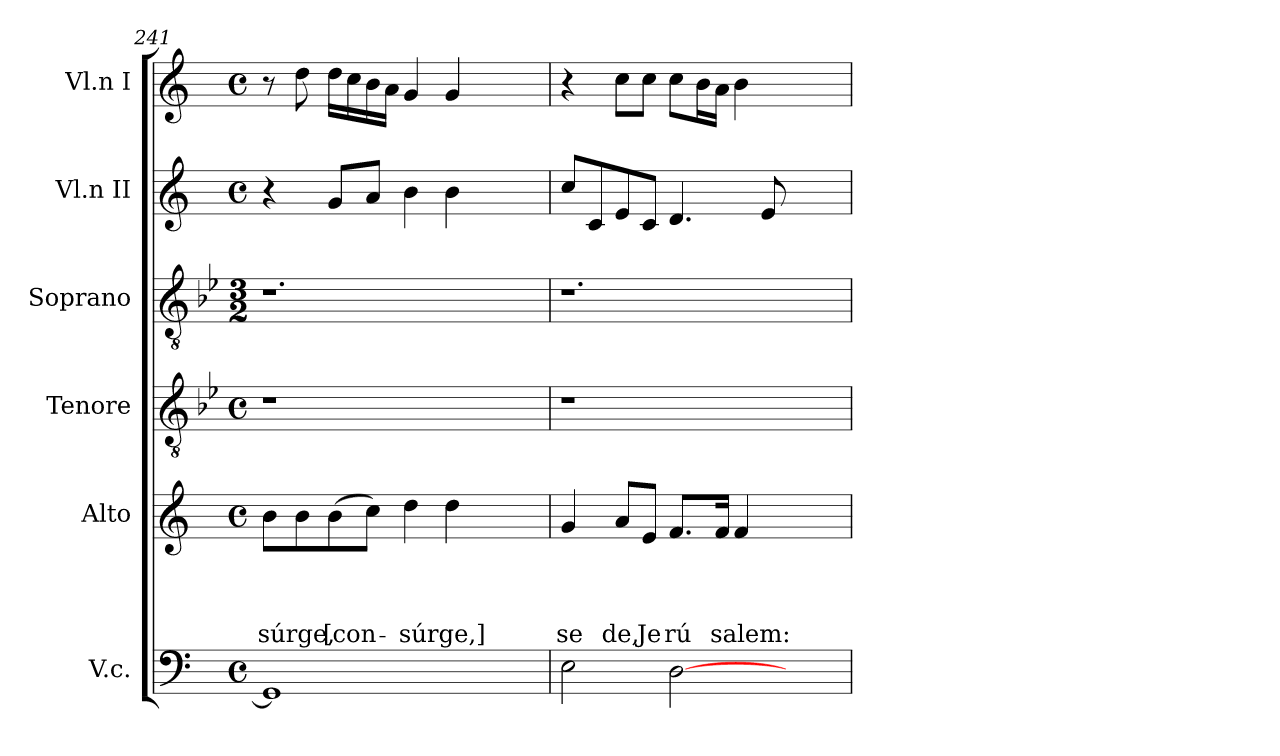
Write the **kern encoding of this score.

**kern	**kern	**text	**text	**text	**text	**kern	**kern	**kern	**kern
*part6	*part5	*part5	*part5	*part5	*part5	*part4	*part3	*part2	*part1
*staff6	*staff5	*staff5	*staff5	*staff5	*staff5	*staff4	*staff3	*staff2	*staff1
*I"V.c.	*I"Alto	*	*	*	*	*I"Tenore	*I"Soprano	*I"Vl.n II	*I"Vl.n I
*I'V.c.	*I'Alto	*	*	*	*	*I'Tenore	*I'Soprano	*I'Vl.n II	*I'Vl.n I
*clefF4	*clefG2	*	*	*	*	*clefGv2	*clefGv2	*clefG2	*clefG2
*k[]	*k[]	*	*	*	*	*k[b-e-]	*k[b-e-]	*k[]	*k[]
*C:	*C:	*	*	*	*	*B-:	*B-:	*C:	*C:
*M4/4	*M4/4	*	*	*	*	*M4/4	*M3/2	*M4/4	*M4/4
*met(c)	*met(c)	*	*	*	*	*met(c)	*	*met(c)	*met(c)
=241	=241	=241	=241	=241	=241	=241	=241	=241	=241
!	!	!	!	!	!LO:LY:b	!	!	!	!
1GG]	8b\L	.	.	.	-súrge,	1r	1.r	4r	8r
.	8b\	.	.	.	.	.	.	.	8dd\
!	!	!	!	!	!LO:LY:b	!	!	!	!
.	(>8b\	.	.	.	[con-	.	.	8g/L	16dd\LL
.	.	.	.	.	.	.	.	.	16cc\
.	8cc\J)	.	.	.	.	.	.	8a/J	16b\
.	.	.	.	.	.	.	.	.	16a\JJ
!	!	!	!	!	!LO:LY:b	!	!	!	!
.	4dd\	.	.	.	-súrge,]	.	.	4b\	4g/
.	4dd\	.	.	.	.	.	.	4b\	4g/
2ryy	2ryy	.	.	.	.	2ryy	.	2ryy	2ryy
!!LO:PB:g=z
=242	=242	=242	=242	=242	=242	=242	=242	=242	=242
!	!	!	!	!	!LO:LY:b	!	!	!	!
2E\	4g/	.	.	.	se	1r	1.r	8cc/L	4r
.	.	.	.	.	.	.	.	8c/	.
!	!	!	!	!	!LO:LY:b	!	!	!	!
.	8a/L	.	.	.	de,	.	.	8e/	8cc\L
!	!	!	!	!	!LO:LY:b	!	!	!	!
.	8e/J	.	.	.	Je	.	.	8c/J	8cc\J
!	!	!	!	!	!LO:LY:b	!	!	!	!
[>2D\	8.f/L	.	.	.	rú	.	.	4.d/	8cc\L
.	.	.	.	.	.	.	.	.	16b\L
!	!	!	!	!	!LO:LY:b	!	!	!	!
.	16f/Jk	.	.	.	salem:	.	.	.	16a\JJ
.	4f/	.	.	.	.	.	.	.	4b\
.	.	.	.	.	.	.	.	8e/	.
2ryy	2ryy	.	.	.	.	2ryy	.	2ryy	2ryy
=	=	=	=	=	=	=	=	=	=
*-	*-	*-	*-	*-	*-	*-	*-	*-	*-
